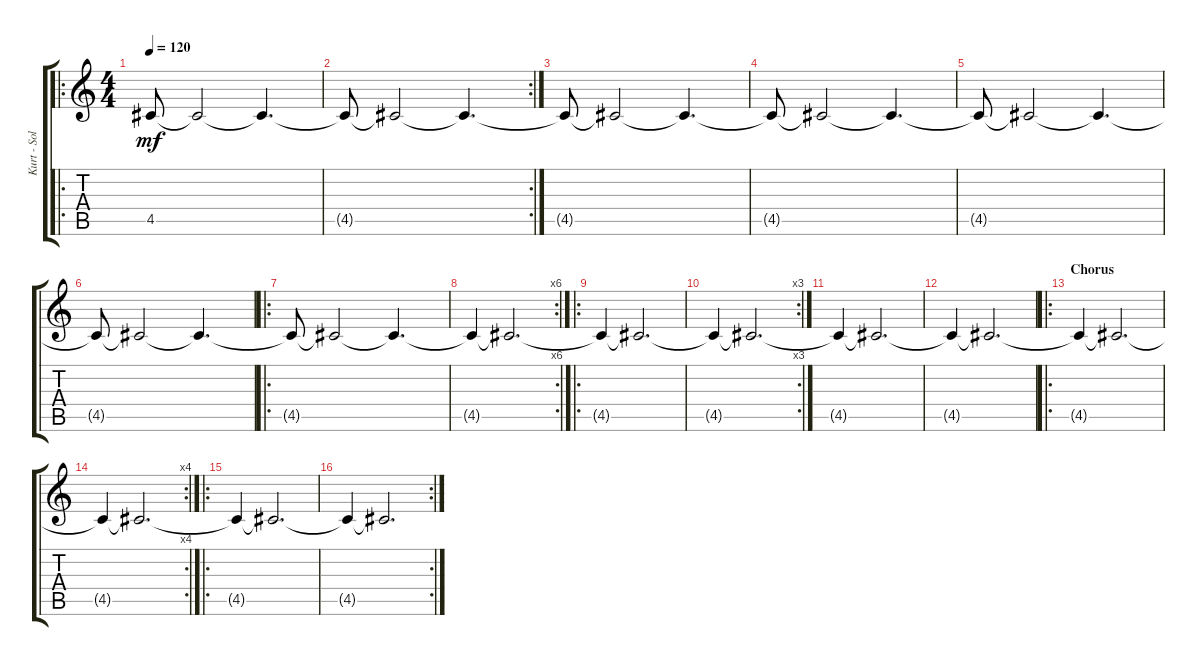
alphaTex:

\track ("Kurt - Solo" "Kurt - Sol") {instrument distortionguitar}
\staff {score tabs}
\tuning (E4 B3 G3 D3 A2 E2) {hide}
\ro
\ts (4 4)
\tempo 120
\clef g2
\ks c
4.5{t}.8{dy mf} 4.5{t}.2 4.5{t}.4{d} |
\rc 2
4.5{t}.8 4.5{t}.2 4.5{t}.4{d} |
4.5{t}.8 4.5{t}.2 4.5{t}.4{d} |
4.5{t}.8 4.5{t}.2 4.5{t}.4{d} |
4.5{t}.8 4.5{t}.2 4.5{t}.4{d} |
4.5{t}.8 4.5{t}.2 4.5{t}.4{d} |
\ro
4.5{t}.8 4.5{t}.2 4.5{t}.4{d} |
\rc 6
4.5{t}.4 4.5{t}.2{d} |
\ro
4.5{t}.4 4.5{t}.2{d} |
\rc 3
4.5{t}.4 4.5{t}.2{d} |
4.5{t}.4 4.5{t}.2{d} |
4.5{t}.4 4.5{t}.2{d} |
\ro
\section ("" "Chorus")
4.5{t}.4 4.5{t}.2{d} |
\rc 4
4.5{t}.4 4.5{t}.2{d} |
\ro
4.5{t}.4 4.5{t}.2{d} |
\rc 2
4.5{t}.4 4.5{t}.2{d}
